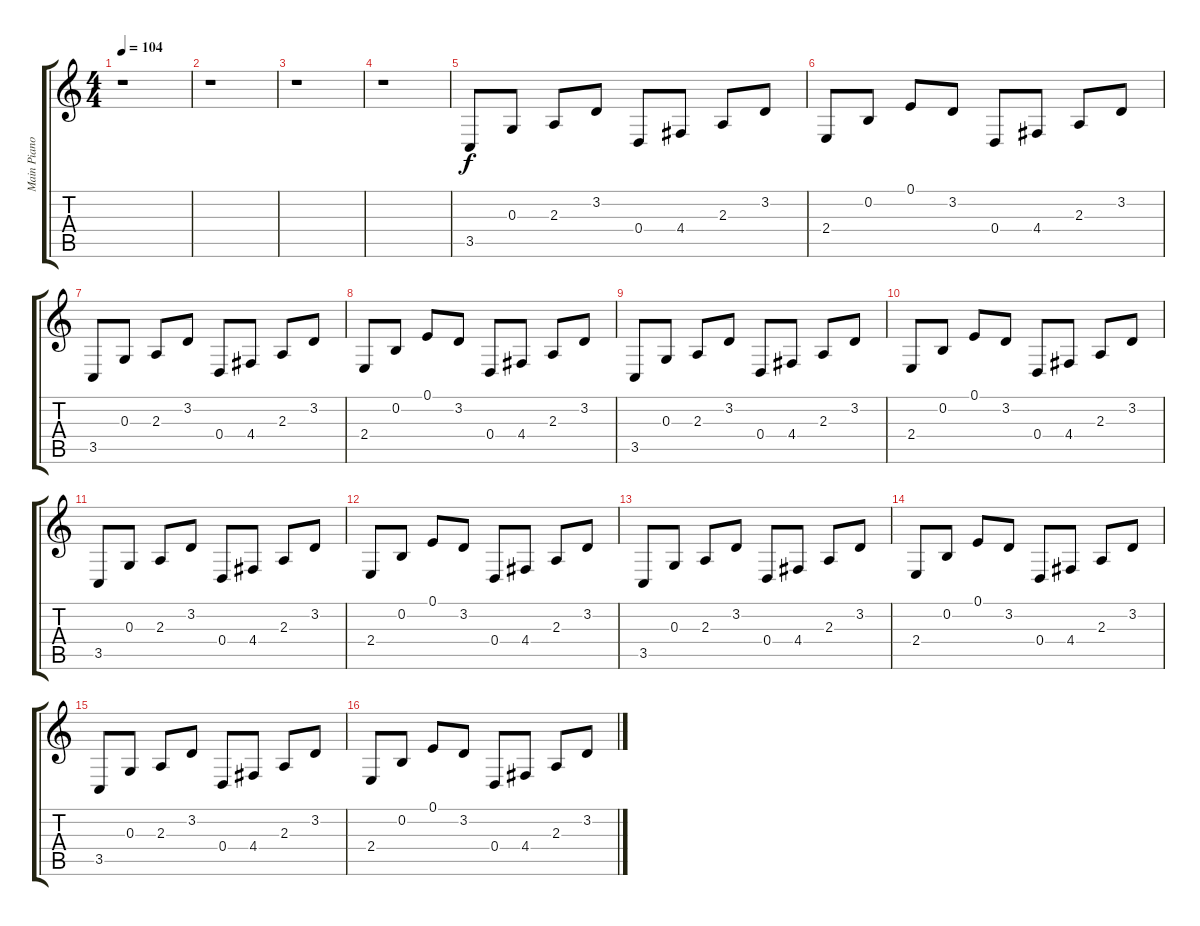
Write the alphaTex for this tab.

\track ("Main Piano" "Main Piano") {instrument brightacousticpiano}
\staff {score tabs}
\tuning (E4 B3 G3 D3 A2 E2) {hide}
\ts (4 4)
\tempo 104
\clef g2
\ks c
r.1{dy f} |
r.1 |
r.1 |
r.1 |
3.5.8 0.3.8 2.3.8 3.2.8 0.4.8 4.4.8 2.3.8 3.2.8 |
2.4.8 0.2.8 0.1.8 3.2.8 0.4.8 4.4.8 2.3.8 3.2.8 |
3.5.8 0.3.8 2.3.8 3.2.8 0.4.8 4.4.8 2.3.8 3.2.8 |
2.4.8 0.2.8 0.1.8 3.2.8 0.4.8 4.4.8 2.3.8 3.2.8 |
3.5.8 0.3.8 2.3.8 3.2.8 0.4.8 4.4.8 2.3.8 3.2.8 |
2.4.8 0.2.8 0.1.8 3.2.8 0.4.8 4.4.8 2.3.8 3.2.8 |
3.5.8 0.3.8 2.3.8 3.2.8 0.4.8 4.4.8 2.3.8 3.2.8 |
2.4.8 0.2.8 0.1.8 3.2.8 0.4.8 4.4.8 2.3.8 3.2.8 |
3.5.8 0.3.8 2.3.8 3.2.8 0.4.8 4.4.8 2.3.8 3.2.8 |
2.4.8 0.2.8 0.1.8 3.2.8 0.4.8 4.4.8 2.3.8 3.2.8 |
3.5.8 0.3.8 2.3.8 3.2.8 0.4.8 4.4.8 2.3.8 3.2.8 |
2.4.8 0.2.8 0.1.8 3.2.8 0.4.8 4.4.8 2.3.8 3.2.8
